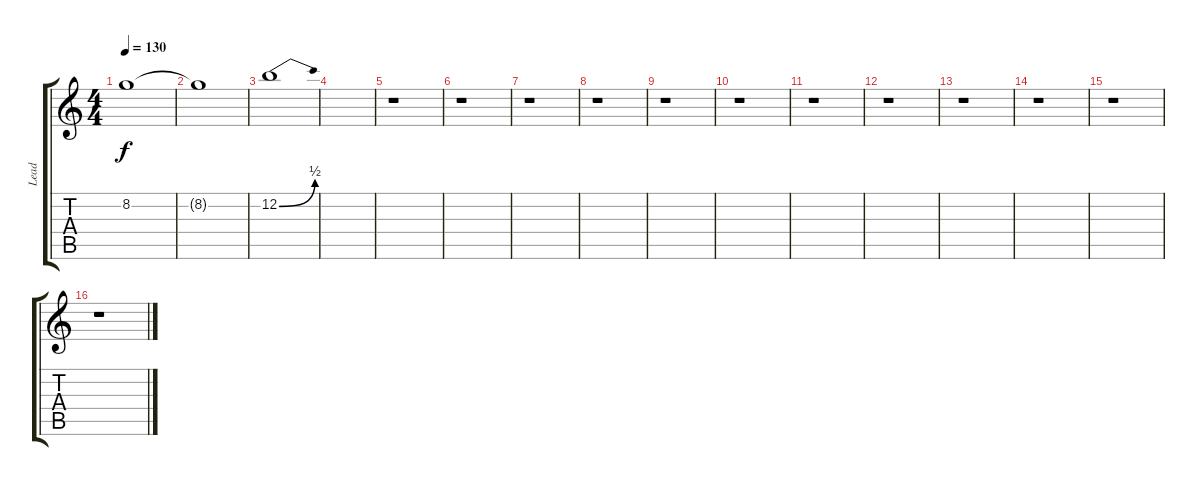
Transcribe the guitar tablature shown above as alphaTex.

\track ("Lead" "Lead") {instrument electricguitarclean}
\staff {score tabs}
\tuning (E4 B3 G3 D3 A2 E2) {hide}
\ts (4 4)
\tempo 130
\clef g2
\ks c
8.2{t}.1{dy f} |
8.2{t}.1 |
12.2{be (bend 0 0 60 2)}.1 |
|
r.1 |
r.1 |
r.1 |
r.1 |
r.1 |
r.1 |
r.1 |
r.1 |
r.1 |
r.1 |
r.1 |
r.1
